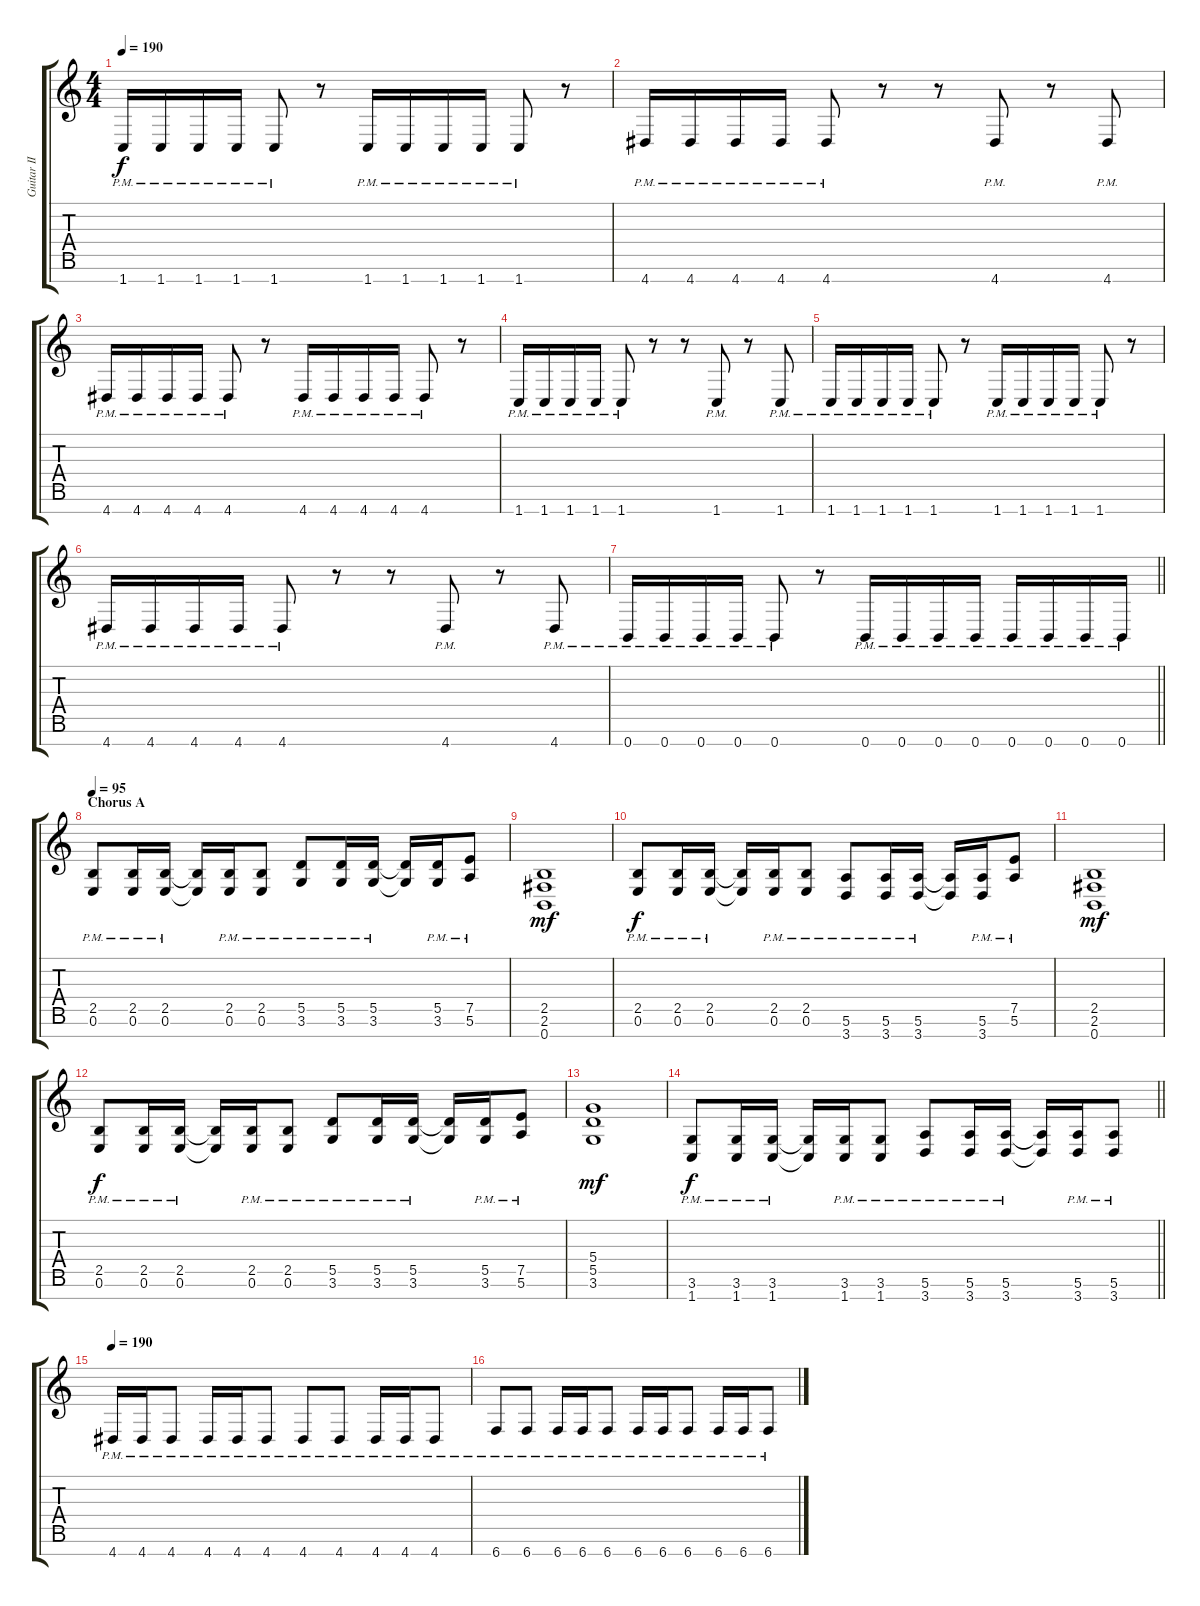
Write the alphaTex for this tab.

\track ("Guitar II" "Guitar II") {instrument distortionguitar}
\staff {score tabs}
\tuning (E4 B3 G3 D3 A2 E2 B1) {hide}
\ts (4 4)
\tempo 190
\clef g2
\ks c
1.7{pm}.16{dy f} 1.7{pm}.16 1.7{pm}.16 1.7{pm}.16 1.7{pm}.8 r.8 1.7{pm}.16 1.7{pm}.16 1.7{pm}.16 1.7{pm}.16 1.7{pm}.8 r.8 |
4.7{pm}.16 4.7{pm}.16 4.7{pm}.16 4.7{pm}.16 4.7{pm}.8 r.8 r.8 4.7{pm}.8 r.8 4.7{pm}.8 |
4.7{pm}.16 4.7{pm}.16 4.7{pm}.16 4.7{pm}.16 4.7{pm}.8 r.8 4.7{pm}.16 4.7{pm}.16 4.7{pm}.16 4.7{pm}.16 4.7{pm}.8 r.8 |
1.7{pm}.16 1.7{pm}.16 1.7{pm}.16 1.7{pm}.16 1.7{pm}.8 r.8 r.8 1.7{pm}.8 r.8 1.7{pm}.8 |
1.7{pm}.16 1.7{pm}.16 1.7{pm}.16 1.7{pm}.16 1.7{pm}.8 r.8 1.7{pm}.16 1.7{pm}.16 1.7{pm}.16 1.7{pm}.16 1.7{pm}.8 r.8 |
4.7{pm}.16 4.7{pm}.16 4.7{pm}.16 4.7{pm}.16 4.7{pm}.8 r.8 r.8 4.7{pm}.8 r.8 4.7{pm}.8 |
\barLineRight lightlight
0.7{pm}.16 0.7{pm}.16 0.7{pm}.16 0.7{pm}.16 0.7{pm}.8 r.8 0.7{pm}.16 0.7{pm}.16 0.7{pm}.16 0.7{pm}.16 0.7{pm}.16 0.7{pm}.16 0.7{pm}.16 0.7{pm}.16 |
\section ("" "Chorus A")
\tempo 95
(2.5{pm} 0.6{pm}).8 (2.5{pm} 0.6{pm}).16 (2.5{pm} 0.6{pm}).16 (2.5{t} 0.6{t}).16 (2.5{pm} 0.6{pm}).16 (2.5{pm} 0.6{pm}).8 (5.5{pm} 3.6{pm}).8 (5.5{pm} 3.6{pm}).16 (5.5{pm} 3.6{pm}).16 (5.5{t} 3.6{t}).16 (5.5{pm} 3.6{pm}).16 (7.5{pm} 5.6{pm}).8 |
(2.5 2.6 0.7).1{dy mf} |
(2.5{pm} 0.6{pm}).8{dy f} (2.5{pm} 0.6{pm}).16 (2.5{pm} 0.6{pm}).16 (2.5{t} 0.6{t}).16 (2.5{pm} 0.6{pm}).16 (2.5{pm} 0.6{pm}).8 (5.6{pm} 3.7{pm}).8 (5.6{pm} 3.7{pm}).16 (5.6{pm} 3.7{pm}).16 (5.6{t} 3.7{t}).16 (5.6{pm} 3.7{pm}).16 (7.5{pm} 5.6{pm}).8 |
(2.5 2.6 0.7).1{dy mf} |
(2.5{pm} 0.6{pm}).8{dy f} (2.5{pm} 0.6{pm}).16 (2.5{pm} 0.6{pm}).16 (2.5{t} 0.6{t}).16 (2.5{pm} 0.6{pm}).16 (2.5{pm} 0.6{pm}).8 (5.5{pm} 3.6{pm}).8 (5.5{pm} 3.6{pm}).16 (5.5{pm} 3.6{pm}).16 (5.5{t} 3.6{t}).16 (5.5{pm} 3.6{pm}).16 (7.5{pm} 5.6{pm}).8 |
(5.4 5.5 3.6).1{dy mf} |
\barLineRight lightlight
(3.6{pm} 1.7{pm}).8{dy f} (3.6{pm} 1.7{pm}).16 (3.6{pm} 1.7{pm}).16 (3.6{t} 1.7{t}).16 (3.6{pm} 1.7{pm}).16 (3.6{pm} 1.7{pm}).8 (5.6{pm} 3.7{pm}).8 (5.6{pm} 3.7{pm}).16 (5.6{pm} 3.7{pm}).16 (5.6{t} 3.7{t}).16 (5.6{pm} 3.7{pm}).16 (5.6{pm} 3.7{pm}).8 |
\section ("" "")
\tempo 190
4.7{pm}.16 4.7{pm}.16 4.7{pm}.8 4.7{pm}.16 4.7{pm}.16 4.7{pm}.8 4.7{pm}.8 4.7{pm}.8 4.7{pm}.16 4.7{pm}.16 4.7{pm}.8 |
6.7{pm}.8 6.7{pm}.8 6.7{pm}.16 6.7{pm}.16 6.7{pm}.8 6.7{pm}.16 6.7{pm}.16 6.7{pm}.8 6.7{pm}.16 6.7{pm}.16 6.7{pm}.8
